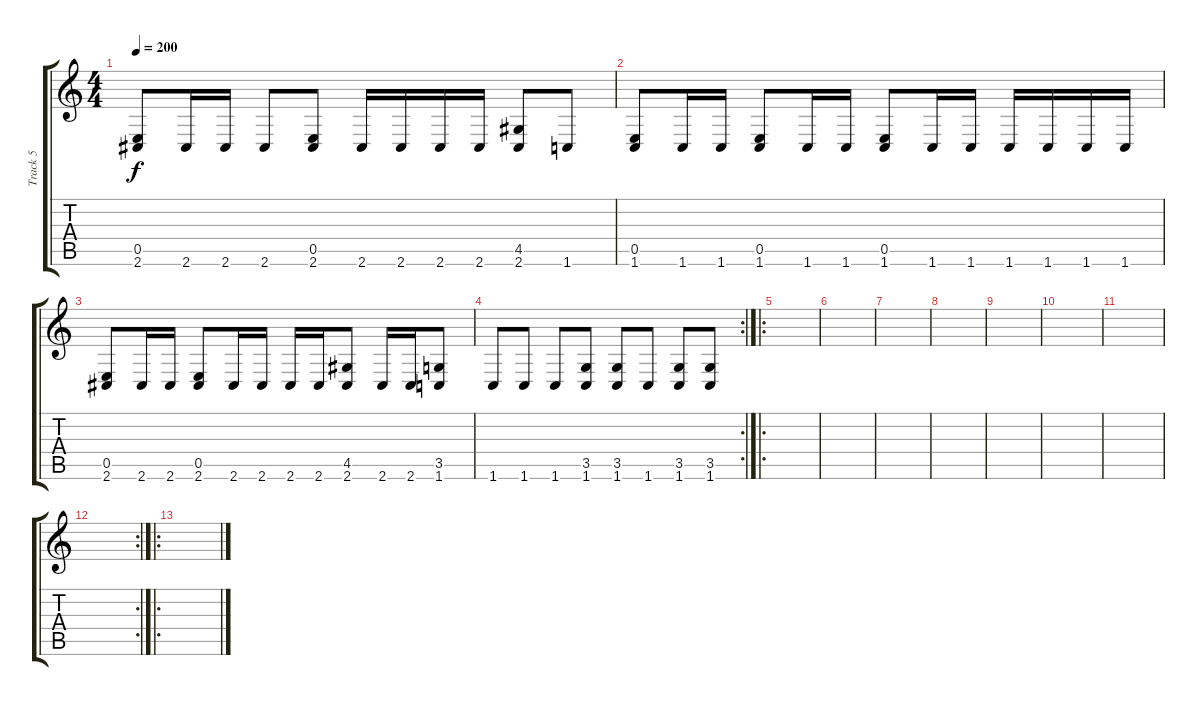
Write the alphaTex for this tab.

\track ("Track 5" "Track 5") {instrument distortionguitar}
\staff {score tabs}
\tuning (B3 Gb3 D3 A2 E2 B1) {hide}
\ts (4 4)
\tempo 200
\clef g2
\ks c
(0.5 2.6).8{dy f} 2.6.16 2.6.16 2.6.8 (0.5 2.6).8 2.6.16 2.6.16 2.6.16 2.6.16 (4.5 2.6).8 1.6.8 |
(0.5 1.6).8 1.6.16 1.6.16 (0.5 1.6).8 1.6.16 1.6.16 (0.5 1.6).8 1.6.16 1.6.16 1.6.16 1.6.16 1.6.16 1.6.16 |
(0.5 2.6).8 2.6.16 2.6.16 (0.5 2.6).8 2.6.16 2.6.16 2.6.16 2.6.16 (4.5 2.6).8 2.6.16 2.6.16 (3.5 1.6).8 |
\rc 2
1.6.8 1.6.8 1.6.8 (3.5 1.6).8 (3.5 1.6).8 1.6.8 (3.5 1.6).8 (3.5 1.6).8 |
\ro
|
|
|
|
|
|
|
\rc 2
|
\ro
